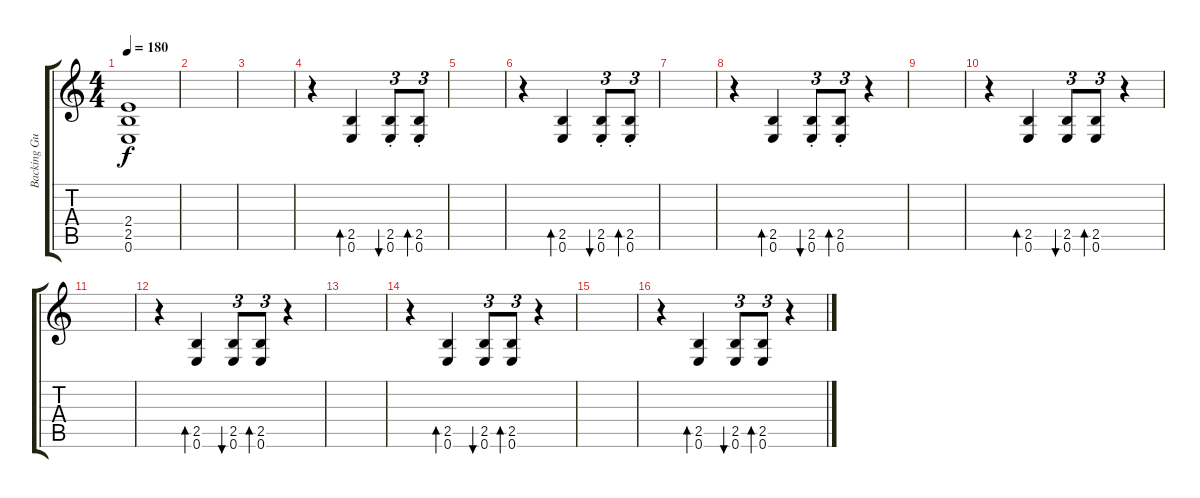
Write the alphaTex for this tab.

\track ("Backing Guitar" "Backing Gu") {instrument distortionguitar}
\staff {score tabs}
\tuning (E4 B3 G3 D3 A2 E2) {hide}
\ts (4 4)
\tempo 180
\clef g2
\ks c
(2.4{t} 2.5{t} 0.6{t}).1{dy f} |
|
|
r.4 (2.5 0.6).4{bd 60} (2.5 0.6{st}).8{tu (3 2) bu 60} (2.5 0.6{st}).8{tu (3 2) bd 60} |
|
r.4 (2.5 0.6).4{bd 60} (2.5{st} 0.6{st}).8{tu (3 2) bu 60} (2.5{st} 0.6{st}).8{tu (3 2) bd 60} |
|
r.4 (2.5 0.6).4{bd 60} (2.5{st} 0.6{st}).8{tu (3 2) bu 60} (2.5{st} 0.6{st}).8{tu (3 2) bd 60} r.4 |
|
r.4 (2.5 0.6).4{bd 60} (2.5 0.6).8{tu (3 2) bu 60} (2.5 0.6).8{tu (3 2) bd 60} r.4 |
|
r.4 (2.5 0.6).4{bd 60} (2.5 0.6).8{tu (3 2) bu 60} (2.5 0.6).8{tu (3 2) bd 60} r.4 |
|
r.4 (2.5 0.6).4{bd 60} (2.5 0.6).8{tu (3 2) bu 60} (2.5 0.6).8{tu (3 2) bd 60} r.4 |
|
r.4 (2.5 0.6).4{bd 60} (2.5 0.6).8{tu (3 2) bu 60} (2.5 0.6).8{tu (3 2) bd 60} r.4
